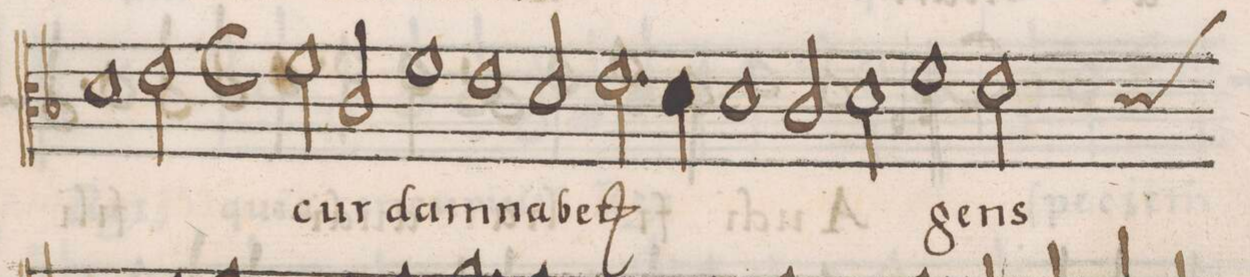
**kern	**text	**text
*I"CANTVS	*	*
*clefC3	*	*
*k[b-]	*	*
*met(C.)	*	*
*M6/2	*	*
1d	.	.
2e\	.	.
=94-	=94-	=94-
*M2/1	*	*
*met(C)	*	*
2f\	.	.
2c/	cur	.
1f	dam-	.
=95-	=95-	=95-
1e	-na-	.
2d/	-be-	.
2.e\	-r(is)	.
=96-	=96-	=96-
4d\	.	.
1d	.	.
2c/	.	.
=97-	=97-	=97-
2d\	.	.
1f	gens	.
*custos:d	*	*
2e\	.	.
=98-	=98-	=98-
*-	*-	*-
